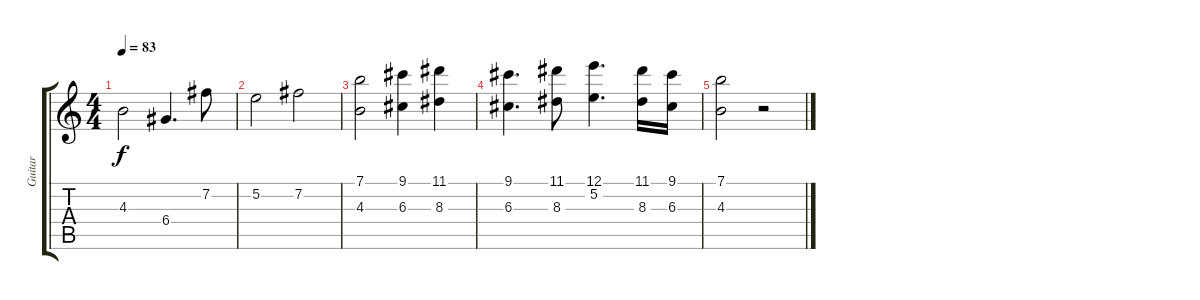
\track ("Guitar" "Guitar") {instrument distortionguitar}
\staff {score tabs}
\tuning (E4 B3 G3 D3 A2 E2) {hide}
\ts (4 4)
\tempo 83
\clef g2
\ks c
4.3.2{dy f} 6.4.4{d} 7.2.8 |
5.2.2 7.2.2 |
(7.1 4.3).2{volume 16} (9.1 6.3).4 (11.1 8.3).4 |
(9.1 6.3).4{d} (11.1 8.3).8 (12.1 5.2).4{d} (11.1 8.3).16 (9.1 6.3).16 |
(7.1 4.3).2 r.2
